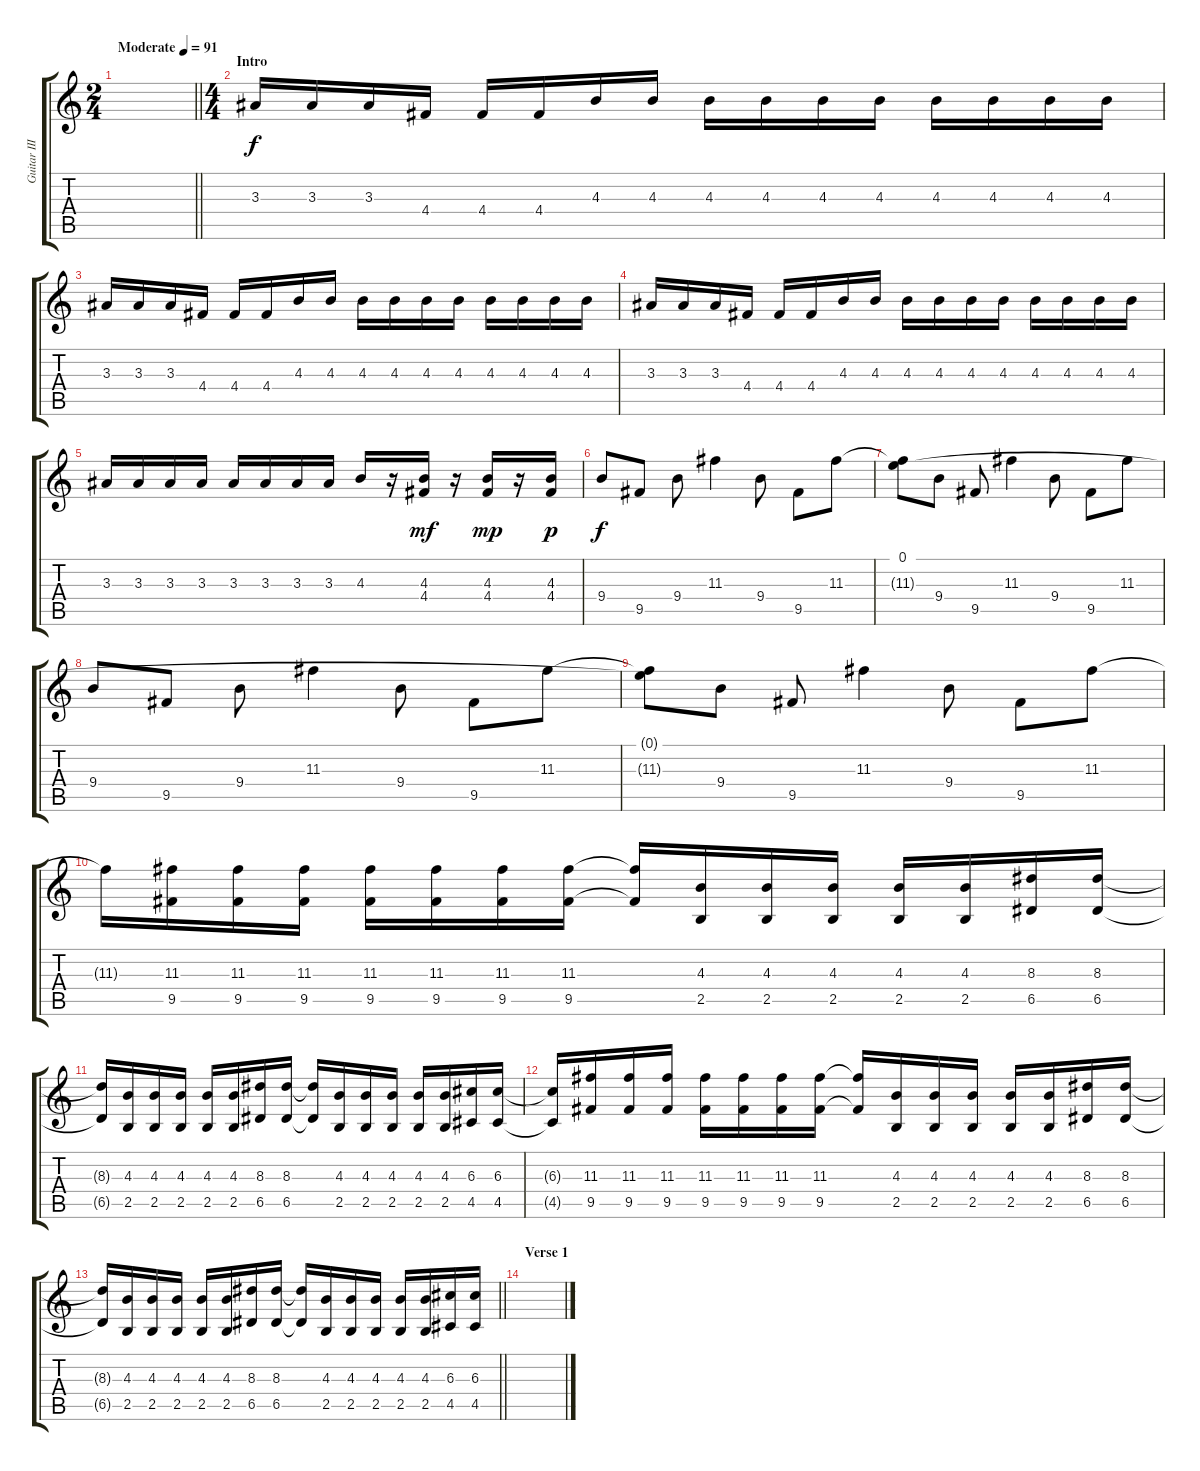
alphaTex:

\track ("Guitar III" "Guitar III") {instrument distortionguitar}
\staff {score tabs}
\tuning (E4 B3 G3 D3 A2 E2) {hide}
\ts (2 4)
\tempo (91 "Moderate")
\clef g2
\barLineRight lightlight
\ks c
|
\ts (4 4)
\section ("" "Intro")
3.3.16 3.3.16 3.3.16 4.4.16 4.4.16 4.4.16 4.3.16 4.3.16 4.3.16 4.3.16 4.3.16 4.3.16 4.3.16 4.3.16 4.3.16 4.3.16 |
3.3.16 3.3.16 3.3.16 4.4.16 4.4.16 4.4.16 4.3.16 4.3.16 4.3.16 4.3.16 4.3.16 4.3.16 4.3.16 4.3.16 4.3.16 4.3.16 |
3.3.16 3.3.16 3.3.16 4.4.16 4.4.16 4.4.16 4.3.16 4.3.16 4.3.16 4.3.16 4.3.16 4.3.16 4.3.16 4.3.16 4.3.16 4.3.16 |
3.3.16 3.3.16 3.3.16 3.3.16 3.3.16 3.3.16 3.3.16 3.3.16 4.3.16 r.16 (4.3 4.4).16{dy mf} r.16 (4.3 4.4).16{dy mp} r.16 (4.3 4.4).16{dy p} |
9.4.8{dy f} 9.5.8 9.4.8 11.3.4 9.4.8 9.5.8 11.3.8 |
(0.1 11.3{t}).8 9.4.8 9.5.8 11.3.4 9.4.8 9.5.8 11.3.8 |
9.4.8 9.5.8 9.4.8 11.3.4 9.4.8 9.5.8 11.3.8 |
(0.1{t} 11.3{t}).8 9.4.8 9.5.8 11.3.4 9.4.8 9.5.8 11.3.8 |
11.3{t}.16 (11.3 9.5).16 (11.3 9.5).16 (11.3 9.5).16 (11.3 9.5).16 (11.3 9.5).16 (11.3 9.5).16 (11.3 9.5).16 (11.3{t} 9.5{t}).16 (4.3 2.5).16 (4.3 2.5).16 (4.3 2.5).16 (4.3 2.5).16 (4.3 2.5).16 (8.3 6.5).16 (8.3 6.5).16 |
(8.3{t} 6.5{t}).16 (4.3 2.5).16 (4.3 2.5).16 (4.3 2.5).16 (4.3 2.5).16 (4.3 2.5).16 (8.3 6.5).16 (8.3 6.5).16 (8.3{t} 6.5{t}).16 (4.3 2.5).16 (4.3 2.5).16 (4.3 2.5).16 (4.3 2.5).16 (4.3 2.5).16 (6.3 4.5).16 (6.3 4.5).16 |
(6.3{t} 4.5{t}).16 (11.3 9.5).16 (11.3 9.5).16 (11.3 9.5).16 (11.3 9.5).16 (11.3 9.5).16 (11.3 9.5).16 (11.3 9.5).16 (11.3{t} 9.5{t}).16 (4.3 2.5).16 (4.3 2.5).16 (4.3 2.5).16 (4.3 2.5).16 (4.3 2.5).16 (8.3 6.5).16 (8.3 6.5).16 |
\barLineRight lightlight
(8.3{t} 6.5{t}).16 (4.3 2.5).16 (4.3 2.5).16 (4.3 2.5).16 (4.3 2.5).16 (4.3 2.5).16 (8.3 6.5).16 (8.3 6.5).16 (8.3{t} 6.5{t}).16 (4.3 2.5).16 (4.3 2.5).16 (4.3 2.5).16 (4.3 2.5).16 (4.3 2.5).16 (6.3 4.5).16 (6.3 4.5).16 |
\section ("" "Verse 1")
